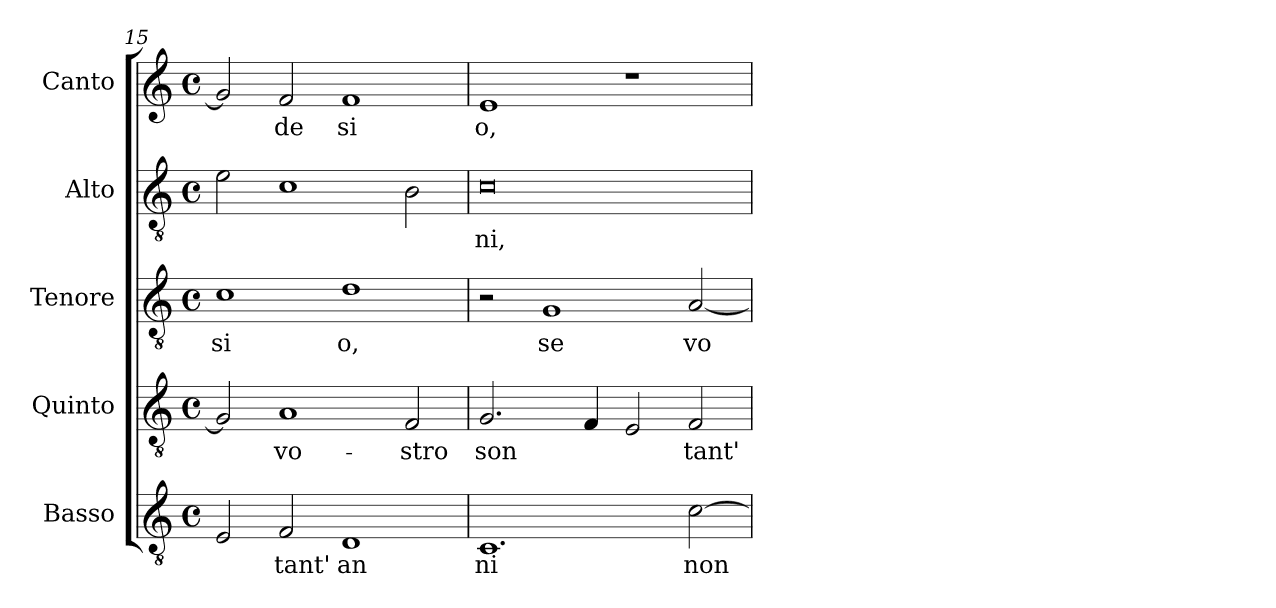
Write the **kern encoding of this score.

**kern	**text	**kern	**text	**kern	**text	**kern	**text	**kern	**text
*part5	*part5	*part4	*part4	*part3	*part3	*part2	*part2	*part1	*part1
*staff5	*staff5	*staff4	*staff4	*staff3	*staff3	*staff2	*staff2	*staff1	*staff1
*I"Basso	*	*I"Quinto	*	*I"Tenore	*	*I"Alto	*	*I"Canto	*
*I'B	*	*	*	*I'T	*	*I'A	*	*	*
*clefGv2	*	*clefGv2	*	*clefGv2	*	*clefGv2	*	*clefG2	*
*M4/4	*	*M4/4	*	*M4/4	*	*M4/4	*	*M4/4	*
*met(c)	*	*met(c)	*	*met(c)	*	*met(c)	*	*met(c)	*
=15	=15	=15	=15	=15	=15	=15	=15	=15	=15
!	!	!	!	!	!LO:LY:b	!	!	!	!
2E/	.	2G/]	.	1c	si	2e\	.	2g/]	.
!	!LO:LY:b	!	!LO:LY:b	!	!	!	!	!	!LO:LY:b
2F/	tant'	1A	vo-	.	.	1c	.	2f/	de
!	!LO:LY:b	!	!	!	!LO:LY:b	!	!	!	!LO:LY:b
1D	an	.	.	1d	o,	.	.	1f	si
!	!	!	!LO:LY:b	!	!	!	!	!	!
.	.	2F/	-stro	.	.	2B\	.	.	.
=16	=16	=16	=16	=16	=16	=16	=16	=16	=16
!	!LO:LY:b	!	!LO:LY:b	!	!	!	!LO:LY:b	!	!LO:LY:b
1.C	ni	2.G/	son	2r	.	0c	ni,	1e	o,
!	!	!	!	!	!LO:LY:b	!	!	!	!
.	.	.	.	1G	se	.	.	.	.
.	.	4F/	.	.	.	.	.	.	.
.	.	2E/	.	.	.	.	.	1r	.
!	!LO:LY:b	!	!LO:LY:b	!	!LO:LY:b	!	!	!	!
[2c\	non	2F/	tant'	[2A/	vo	.	.	.	.
=	=	=	=	=	=	=	=	=	=
*-	*-	*-	*-	*-	*-	*-	*-	*-	*-
